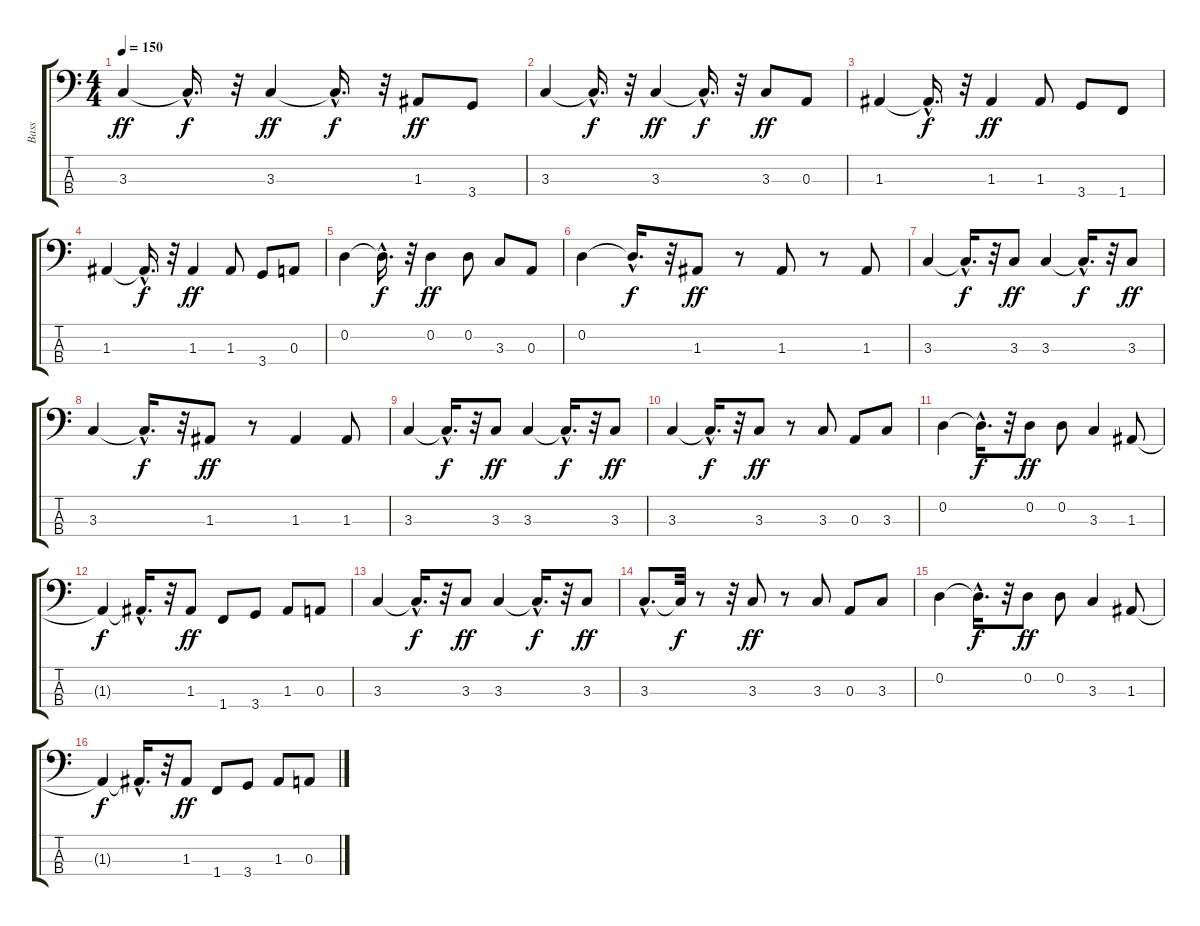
\track ("Bass" "Bass") {instrument electricbassfinger}
\staff {score tabs}
\tuning (G2 D2 A1 E1) {hide}
\ts (4 4)
\tempo 150
\clef f4
\ks c
3.3.4{dy ff} 3.3{hac t}.16{d dy f} r.32 3.3.4{dy ff} 3.3{hac t}.16{d dy f} r.32 1.3.8{dy ff} 3.4.8 |
3.3.4 3.3{hac t}.16{d dy f} r.32 3.3.4{dy ff} 3.3{hac t}.16{d dy f} r.32 3.3.8{dy ff} 0.3.8 |
1.3.4 1.3{hac t}.16{d dy f} r.32 1.3.4{dy ff} 1.3.8 3.4.8 1.4.8 |
1.3.4 1.3{hac t}.16{d dy f} r.32 1.3.4{dy ff} 1.3.8 3.4.8 0.3.8 |
0.2.4 0.2{hac t}.16{d dy f} r.32 0.2.4{dy ff} 0.2.8 3.3.8 0.3.8 |
0.2.4 0.2{hac t}.16{d dy f} r.32 1.3.8{dy ff} r.8 1.3.8 r.8 1.3.8 |
3.3.4 3.3{hac t}.16{d dy f} r.32 3.3.8{dy ff} 3.3.4 3.3{hac t}.16{d dy f} r.32 3.3.8{dy ff} |
3.3.4 3.3{hac t}.16{d dy f} r.32 1.3.8{dy ff} r.8 1.3.4 1.3.8 |
3.3.4 3.3{hac t}.16{d dy f} r.32 3.3.8{dy ff} 3.3.4 3.3{hac t}.16{d dy f} r.32 3.3.8{dy ff} |
3.3.4 3.3{hac t}.16{d dy f} r.32 3.3.8{dy ff} r.8 3.3.8 0.3.8 3.3.8 |
0.2.4 0.2{hac t}.16{d dy f} r.32 0.2.8{dy ff} 0.2.8 3.3.4 1.3.8 |
1.3{t}.4{dy f} 1.3{hac t}.16{d} r.32 1.3.8{dy ff} 1.4.8 3.4.8 1.3.8 0.3.8 |
3.3.4 3.3{hac t}.16{d dy f} r.32 3.3.8{dy ff} 3.3.4 3.3{hac t}.16{d dy f} r.32 3.3.8{dy ff} |
3.3{hac}.8{d} 3.3{t}.32{dy f} r.8 r.32 3.3.8{dy ff} r.8 3.3.8 0.3.8 3.3.8 |
0.2.4 0.2{hac t}.16{d dy f} r.32 0.2.8{dy ff} 0.2.8 3.3.4 1.3.8 |
1.3{t}.4{dy f} 1.3{hac t}.16{d} r.32 1.3.8{dy ff} 1.4.8 3.4.8 1.3.8 0.3.8
